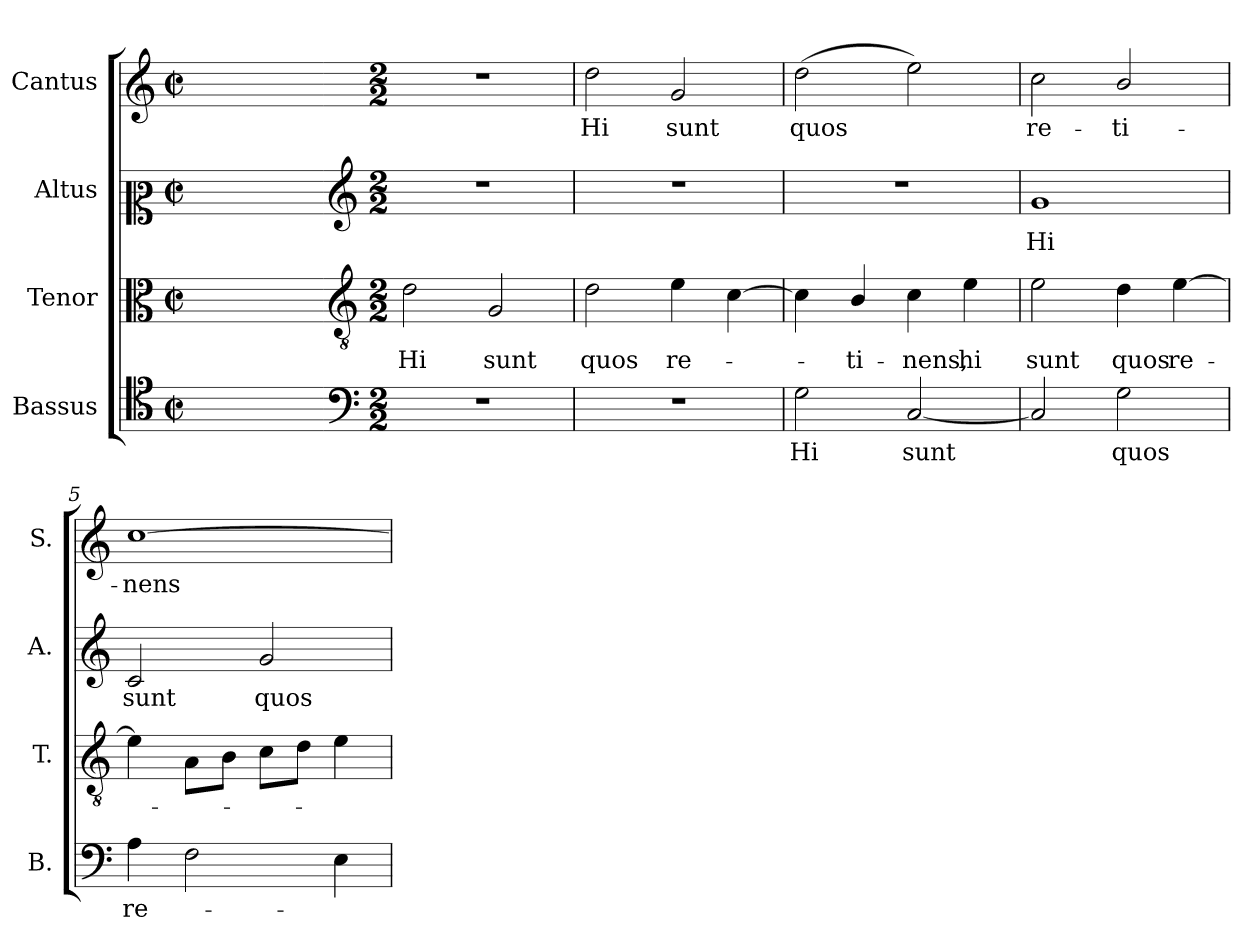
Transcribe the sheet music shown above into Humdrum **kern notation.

**kern	**text	**kern	**text	**kern	**text	**kern	**text
*part4	*part4	*part3	*part3	*part2	*part2	*part1	*part1
*staff4	*staff4	*staff3	*staff3	*staff2	*staff2	*staff1	*staff1
*I"Bassus	*	*I"Tenor	*	*I"Altus	*	*I"Cantus	*
*I'B.	*	*I'T.	*	*I'A.	*	*I'S.	*
!!LO:PB:g=z
*clefC4	*	*clefC3	*	*clefC2	*	*clefG2	*
*	*	*ITrd7c12	*	*	*	*	*
*k[]	*	*k[]	*	*k[]	*	*k[]	*
*C:	*	*C:	*	*C:	*	*C:	*
*M2/2	*	*M2/2	*	*M2/2	*	*M2/2	*
*met(c|)	*	*met(c|)	*	*met(c|)	*	*met(c|)	*
=1	=1	=1	=1	=1	=1	=1	=1
1ryy	.	1ryy	.	1ryy	.	1ryy	.
=1-	=1-	=1-	=1-	=1-	=1-	=1-	=1-
*clefF4	*	*clefGv2	*	*clefG2	*	*	*
*M2/2	*	*M2/2	*	*M2/2	*	*M2/2	*
!	!	!	!LO:LY:b:color=#000000	!	!	!	!
1r	.	2Di\	Hi	1r	.	1r	.
!	!	!	!LO:LY:b:color=#000000	!	!	!	!
.	.	2GGi/	sunt	.	.	.	.
=2	=2	=2	=2	=2	=2	=2	=2
!	!	!	!LO:LY:b:color=#000000	!	!	!	!
!	!	!	!	!	!	!	!LO:LY:b:color=#000000
1r	.	2Di\	quos	1r	.	2ddi\	Hi
!	!	!	!LO:LY:b:color=#000000	!	!	!	!
!	!	!	!	!	!	!	!LO:LY:b:color=#000000
.	.	4Ei\	re-	.	.	2gi/	sunt
.	.	[4Ci\	.	.	.	.	.
=3	=3	=3	=3	=3	=3	=3	=3
!	!LO:LY:b:color=#000000	!	!	!	!	!	!
!	!	!	!	!	!	!	!LO:LY:b:color=#000000
2Gi\	Hi	4Ci\]	.	1r	.	(2ddi\	quos
!	!	!	!LO:LY:b:color=#000000	!	!	!	!
.	.	4BBi/	-ti-	.	.	.	.
!	!LO:LY:b:color=#000000	!	!	!	!	!	!
!	!	!	!LO:LY:b:color=#000000	!	!	!	!
[2Ci/	sunt	4Ci\	-nens,	.	.	2eei\)	.
!	!	!	!LO:LY:b:color=#000000	!	!	!	!
.	.	4Ei\	hi	.	.	.	.
=4	=4	=4	=4	=4	=4	=4	=4
!	!	!	!LO:LY:b:color=#000000	!	!	!	!
!	!	!	!	!	!LO:LY:b:color=#000000	!	!
!	!	!	!	!	!	!	!LO:LY:b:color=#000000
2Ci/]	.	2Ei\	sunt	1gi	Hi	2cci\	re-
!	!LO:LY:b:color=#000000	!	!	!	!	!	!
!	!	!	!LO:LY:b:color=#000000	!	!	!	!
!	!	!	!	!	!	!	!LO:LY:b:color=#000000
2Gi\	quos	4Di\	quos	.	.	2bi/	-ti-
!	!	!	!LO:LY:b:color=#000000	!	!	!	!
.	.	[4Ei\	re-	.	.	.	.
!!LO:LB:g=z
=5	=5	=5	=5	=5	=5	=5	=5
!	!LO:LY:b:color=#000000	!	!	!	!	!	!
!	!	!	!	!	!LO:LY:b:color=#000000	!	!
!	!	!	!	!	!	!	!LO:LY:b:color=#000000
4Ai\	re-	4Ei\]	.	2ci/	sunt	[1cci	-nens
2Fi\	.	8AAi\L	.	.	.	.	.
.	.	8BBi\J	.	.	.	.	.
!	!	!	!	!	!LO:LY:b:color=#000000	!	!
.	.	8Ci\L	.	2gi/	quos	.	.
.	.	8Di\J	.	.	.	.	.
4Ei\	.	4Ei\	.	.	.	.	.
=	=	=	=	=	=	=	=
*-	*-	*-	*-	*-	*-	*-	*-
